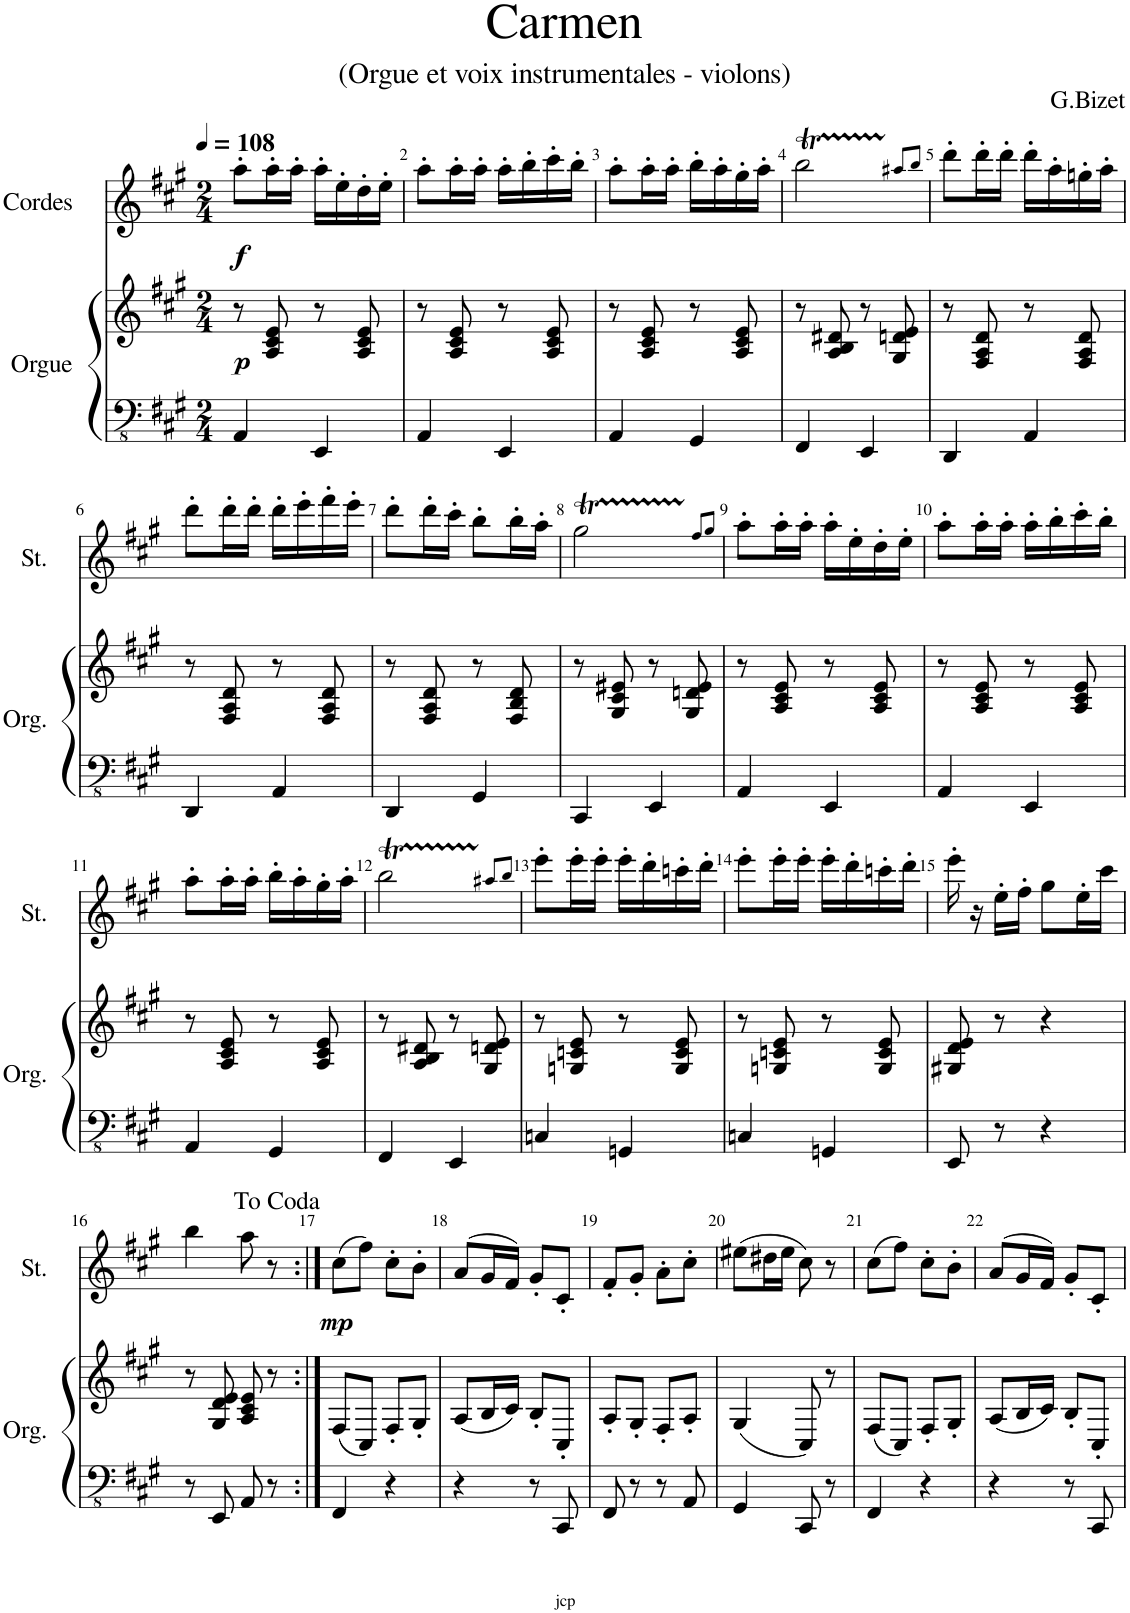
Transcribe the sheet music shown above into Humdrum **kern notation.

**kern	**kern	**dynam	**kern	**dynam
*part2	*part2	*part2	*part1	*part1
*staff3	*staff2	*staff2/3	*staff1	*staff1
*I"Orgue	*	*	*I"Cordes	*
*I'Org.	*	*	*	*
*clefFv4	*clefG2	*	*clefG2	*
*k[f#c#g#]	*k[f#c#g#]	*	*k[f#c#g#]	*
*M2/4	*M2/4	*	*M2/4	*
*MM108	*MM108	*	*MM108	*
=1	=1	=1	=1	=1
!	!	!LO:DY:b	!	!LO:DY:b
4AAA/	8r	p	8aa'\L	f
.	8A/ 8c#/ 8e/	.	16aa'\L	.
.	.	.	16aa'\JJ	.
4EEE/	8r	.	16aa'\LL	.
.	.	.	16ee'\	.
.	8A/ 8c#/ 8e/	.	16dd'\	.
.	.	.	16ee'\JJ	.
=2	=2	=2	=2	=2
4AAA/	8r	.	8aa'\L	.
.	8A/ 8c#/ 8e/	.	16aa'\L	.
.	.	.	16aa'\JJ	.
4EEE/	8r	.	16aa'\LL	.
.	.	.	16bb'\	.
.	8A/ 8c#/ 8e/	.	16ccc#'\	.
.	.	.	16bb'\JJ	.
=3	=3	=3	=3	=3
4AAA/	8r	.	8aa'\L	.
.	8A/ 8c#/ 8e/	.	16aa'\L	.
.	.	.	16aa'\JJ	.
4GGG#/	8r	.	16bb'\LL	.
.	.	.	16aa'\	.
.	8A/ 8c#/ 8e/	.	16gg#'\	.
.	.	.	16aa'\JJ	.
=4	=4	=4	=4	=4
4FFF#/	8r	.	2bbT\	.
.	8A/ 8B/ 8d#X/	.	.	.
4EEE/	8r	.	.	.
.	8G#/ 8dn/ 8e/	.	.	.
.	.	.	8qaa#X/L	.
.	.	.	8qbb/J	.
=5	=5	=5	=5	=5
4DDD/	8r	.	8ddd'\L	.
.	8F#/ 8A/ 8d/	.	16ddd'\L	.
.	.	.	16ddd'\JJ	.
4AAA/	8r	.	16ddd'\LL	.
.	.	.	16aa'\	.
.	8F#/ 8A/ 8d/	.	16ggn'\	.
.	.	.	16aa'\JJ	.
!!LO:LB:g=z
=6	=6	=6	=6	=6
4DDD/	8r	.	8ddd'\L	.
.	8F#/ 8A/ 8d/	.	16ddd'\L	.
.	.	.	16ddd'\JJ	.
4AAA/	8r	.	16ddd'\LL	.
.	.	.	16eee'\	.
.	8F#/ 8A/ 8d/	.	16fff#'\	.
.	.	.	16eee'\JJ	.
=7	=7	=7	=7	=7
4DDD/	8r	.	8ddd'\L	.
.	8F#/ 8A/ 8d/	.	16ddd'\L	.
.	.	.	16ccc#'\JJ	.
4GGG#/	8r	.	8bb'\L	.
.	8F#/ 8B/ 8d/	.	16bb'\L	.
.	.	.	16aa'\JJ	.
=8	=8	=8	=8	=8
4CCC#/	8r	.	2gg#t\	.
.	8G#/ 8c#/ 8e#X/	.	.	.
4EEE/	8r	.	.	.
.	8G#/ 8dn/ 8e#/	.	.	.
.	.	.	8qff#/L	.
.	.	.	8qgg#/J	.
=9	=9	=9	=9	=9
4AAA/	8r	.	8aa'\L	.
.	8A/ 8c#/ 8e/	.	16aa'\L	.
.	.	.	16aa'\JJ	.
4EEE/	8r	.	16aa'\LL	.
.	.	.	16ee'\	.
.	8A/ 8c#/ 8e/	.	16dd'\	.
.	.	.	16ee'\JJ	.
=10	=10	=10	=10	=10
4AAA/	8r	.	8aa'\L	.
.	8A/ 8c#/ 8e/	.	16aa'\L	.
.	.	.	16aa'\JJ	.
4EEE/	8r	.	16aa'\LL	.
.	.	.	16bb'\	.
.	8A/ 8c#/ 8e/	.	16ccc#'\	.
.	.	.	16bb'\JJ	.
!!LO:LB:g=z
=11	=11	=11	=11	=11
4AAA/	8r	.	8aa'\L	.
.	8A/ 8c#/ 8e/	.	16aa'\L	.
.	.	.	16aa'\JJ	.
4GGG#/	8r	.	16bb'\LL	.
.	.	.	16aa'\	.
.	8A/ 8c#/ 8e/	.	16gg#'\	.
.	.	.	16aa'\JJ	.
=12	=12	=12	=12	=12
4FFF#/	8r	.	2bbT\	.
.	8A/ 8B/ 8d#X/	.	.	.
4EEE/	8r	.	.	.
.	8G#/ 8dn/ 8e/	.	.	.
.	.	.	8qaa#X/L	.
.	.	.	8qbb/J	.
=13	=13	=13	=13	=13
4CCn/	8r	.	8eee'\L	.
.	8Gn/ 8cn/ 8e/	.	16eee'\L	.
.	.	.	16eee'\JJ	.
4GGGn/	8r	.	16eee'\LL	.
.	.	.	16ddd'\	.
.	8G/ 8c/ 8e/	.	16cccn'\	.
.	.	.	16ddd'\JJ	.
=14	=14	=14	=14	=14
4CCn/	8r	.	8eee'\L	.
.	8Gn/ 8cn/ 8e/	.	16eee'\L	.
.	.	.	16eee'\JJ	.
4GGGn/	8r	.	16eee'\LL	.
.	.	.	16ddd'\	.
.	8G/ 8c/ 8e/	.	16cccn'\	.
.	.	.	16ddd'\JJ	.
=15	=15	=15	=15	=15
8EEE/	8G#X/ 8d/ 8e/	.	16eee'\	.
.	.	.	16r	.
8r	8r	.	16ee'\LL	.
.	.	.	16ff#'\JJ	.
4r	4r	.	8gg#\L	.
.	.	.	16ee'\L	.
.	.	.	16ccc#\JJ	.
!!LO:LB:g=z
=16	=16	=16	=16	=16
8r	8r	.	4bb\	.
8EEE/	8G#/ 8d/ 8e/	.	.	.
8AAA/	8A/ 8c#/ 8e/	.	8aa\	.
8r	8r	.	8r	.
=17:|!	=17:|!	=17:|!	=17:|!	=17:|!
!	!	!	!	!LO:DY:b
4FFF#/	(8F#/L	.	(8cc#\L	mp
.	8C#/J)	.	8ff#\J)	.
4r	8F#'/L	.	8cc#'\L	.
.	8G#'/J	.	8b'\J	.
=18	=18	=18	=18	=18
4r	(8A/L	.	(>8a/L	.
.	16B/L	.	16g#/L	.
.	16c#/JJ)	.	16f#/JJ)	.
8r	8B'/L	.	8g#'/L	.
8CCC#/	8C#'/J	.	8c#'/J	.
=19	=19	=19	=19	=19
8FFF#/	8A'/L	.	8f#'/L	.
8r	8G#'/J	.	8g#'/J	.
8r	8F#'/L	.	8a'\L	.
8AAA/	8A'/J	.	8cc#'\J	.
=20	=20	=20	=20	=20
4GGG#/	(4G#/	.	(8ee#X\L	.
.	.	.	16dd#X\L	.
.	.	.	16ee#\JJ	.
8CCC#/	8C#/)	.	8cc#\)	.
8r	8r	.	8r	.
=21	=21	=21	=21	=21
4FFF#/	(8F#/L	.	(8cc#\L	.
.	8C#/J)	.	8ff#\J)	.
4r	8F#'/L	.	8cc#'\L	.
.	8G#'/J	.	8b'\J	.
=22	=22	=22	=22	=22
4r	(8A/L	.	(>8a/L	.
.	16B/L	.	16g#/L	.
.	16c#/JJ)	.	16f#/JJ)	.
8r	8B'/L	.	8g#'/L	.
8CCC#/	8C#'/J	.	8c#'/J	.
=	=	=	=	=
*-	*-	*-	*-	*-
